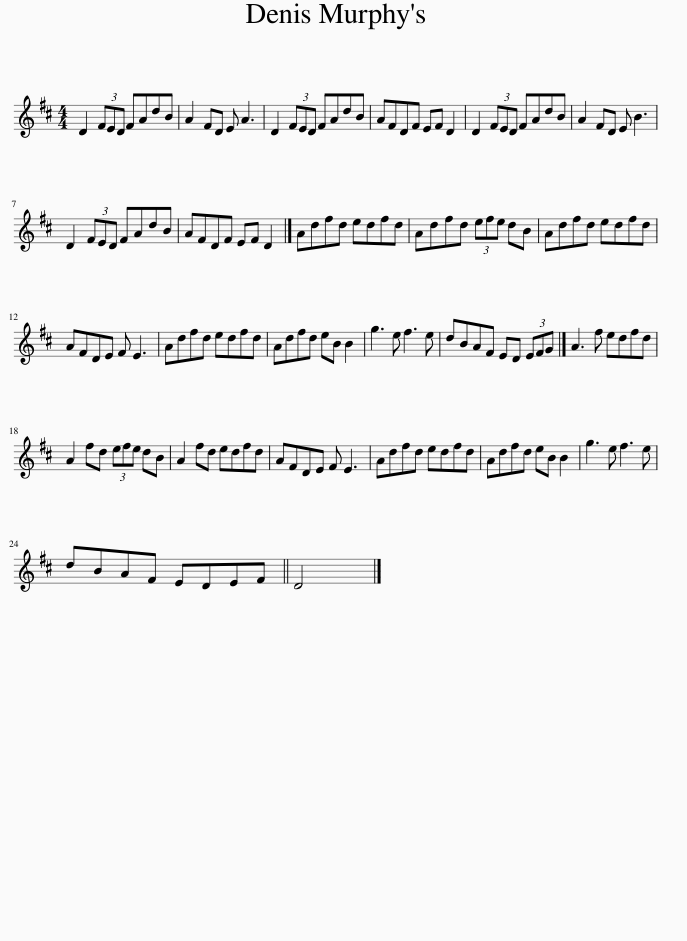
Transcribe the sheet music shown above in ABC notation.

X:1
L:1/8
M:4/4
I:linebreak $
K:D
V:1 treble
V:1
 D2 (3FED FAdB | A2 FD E A3 | D2 (3FED FAdB | AFDF EF D2 | D2 (3FED FAdB | %5
 A2 FD E B3 |$ D2 (3FED FAdB | AFDF EF D2 |] Adfd edfd | Adfd (3efe dB | %10
 Adfd edfd |$ AFDE F E3 | Adfd edfd | Adfd eB B2 | g3 e f3 e | %15
 dBAF ED (3EFG |] A3 f edfd |$ A2 fd (3efe dB | A2 fd edfd | AFDE F E3 | %20
 Adfd edfd | Adfd eB B2 | g3 e f3 e |$ dBAF EDEF || D4 |] %25
